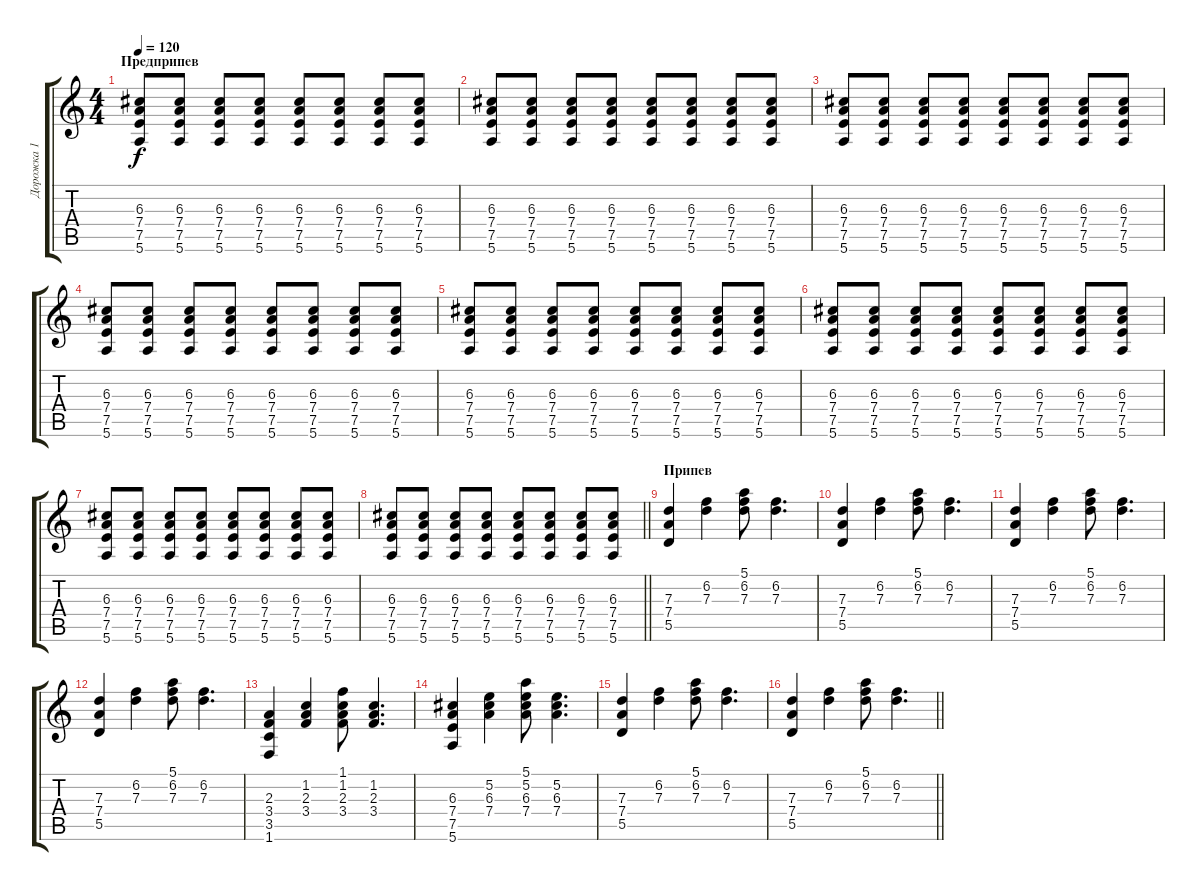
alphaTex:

\track ("Дорожка 1" "Дорожка 1") {instrument electricguitarclean}
\staff {score tabs}
\tuning (E4 B3 G3 D3 A2 E2) {hide}
\ts (4 4)
\section ("" "Предприпев")
\tempo 120
\clef g2
\ks c
(6.3 7.4 7.5 5.6).8{dy f} (6.3 7.4 7.5 5.6).8 (6.3 7.4 7.5 5.6).8 (6.3 7.4 7.5 5.6).8 (6.3 7.4 7.5 5.6).8 (6.3 7.4 7.5 5.6).8 (6.3 7.4 7.5 5.6).8 (6.3 7.4 7.5 5.6).8 |
(6.3 7.4 7.5 5.6).8 (6.3 7.4 7.5 5.6).8 (6.3 7.4 7.5 5.6).8 (6.3 7.4 7.5 5.6).8 (6.3 7.4 7.5 5.6).8 (6.3 7.4 7.5 5.6).8 (6.3 7.4 7.5 5.6).8 (6.3 7.4 7.5 5.6).8 |
(6.3 7.4 7.5 5.6).8 (6.3 7.4 7.5 5.6).8 (6.3 7.4 7.5 5.6).8 (6.3 7.4 7.5 5.6).8 (6.3 7.4 7.5 5.6).8 (6.3 7.4 7.5 5.6).8 (6.3 7.4 7.5 5.6).8 (6.3 7.4 7.5 5.6).8 |
(6.3 7.4 7.5 5.6).8 (6.3 7.4 7.5 5.6).8 (6.3 7.4 7.5 5.6).8 (6.3 7.4 7.5 5.6).8 (6.3 7.4 7.5 5.6).8 (6.3 7.4 7.5 5.6).8 (6.3 7.4 7.5 5.6).8 (6.3 7.4 7.5 5.6).8 |
(6.3 7.4 7.5 5.6).8 (6.3 7.4 7.5 5.6).8 (6.3 7.4 7.5 5.6).8 (6.3 7.4 7.5 5.6).8 (6.3 7.4 7.5 5.6).8 (6.3 7.4 7.5 5.6).8 (6.3 7.4 7.5 5.6).8 (6.3 7.4 7.5 5.6).8 |
(6.3 7.4 7.5 5.6).8 (6.3 7.4 7.5 5.6).8 (6.3 7.4 7.5 5.6).8 (6.3 7.4 7.5 5.6).8 (6.3 7.4 7.5 5.6).8 (6.3 7.4 7.5 5.6).8 (6.3 7.4 7.5 5.6).8 (6.3 7.4 7.5 5.6).8 |
(6.3 7.4 7.5 5.6).8 (6.3 7.4 7.5 5.6).8 (6.3 7.4 7.5 5.6).8 (6.3 7.4 7.5 5.6).8 (6.3 7.4 7.5 5.6).8 (6.3 7.4 7.5 5.6).8 (6.3 7.4 7.5 5.6).8 (6.3 7.4 7.5 5.6).8 |
\barLineRight lightlight
(6.3 7.4 7.5 5.6).8 (6.3 7.4 7.5 5.6).8 (6.3 7.4 7.5 5.6).8 (6.3 7.4 7.5 5.6).8 (6.3 7.4 7.5 5.6).8 (6.3 7.4 7.5 5.6).8 (6.3 7.4 7.5 5.6).8 (6.3 7.4 7.5 5.6).8 |
\section ("" "Припев")
(7.3 7.4 5.5).4 (6.2 7.3).4 (5.1 6.2 7.3).8 (6.2 7.3).4{d} |
(7.3 7.4 5.5).4 (6.2 7.3).4 (5.1 6.2 7.3).8 (6.2 7.3).4{d} |
(7.3 7.4 5.5).4 (6.2 7.3).4 (5.1 6.2 7.3).8 (6.2 7.3).4{d} |
(7.3 7.4 5.5).4 (6.2 7.3).4 (5.1 6.2 7.3).8 (6.2 7.3).4{d} |
(2.3 3.4 3.5 1.6).4 (1.2 2.3 3.4).4 (1.1 1.2 2.3 3.4).8 (1.2 2.3 3.4).4{d} |
(6.3 7.4 7.5 5.6).4 (5.2 6.3 7.4).4 (5.1 5.2 6.3 7.4).8 (5.2 6.3 7.4).4{d} |
(7.3 7.4 5.5).4 (6.2 7.3).4 (5.1 6.2 7.3).8 (6.2 7.3).4{d} |
\barLineRight lightlight
(7.3 7.4 5.5).4 (6.2 7.3).4 (5.1 6.2 7.3).8 (6.2 7.3).4{d}
